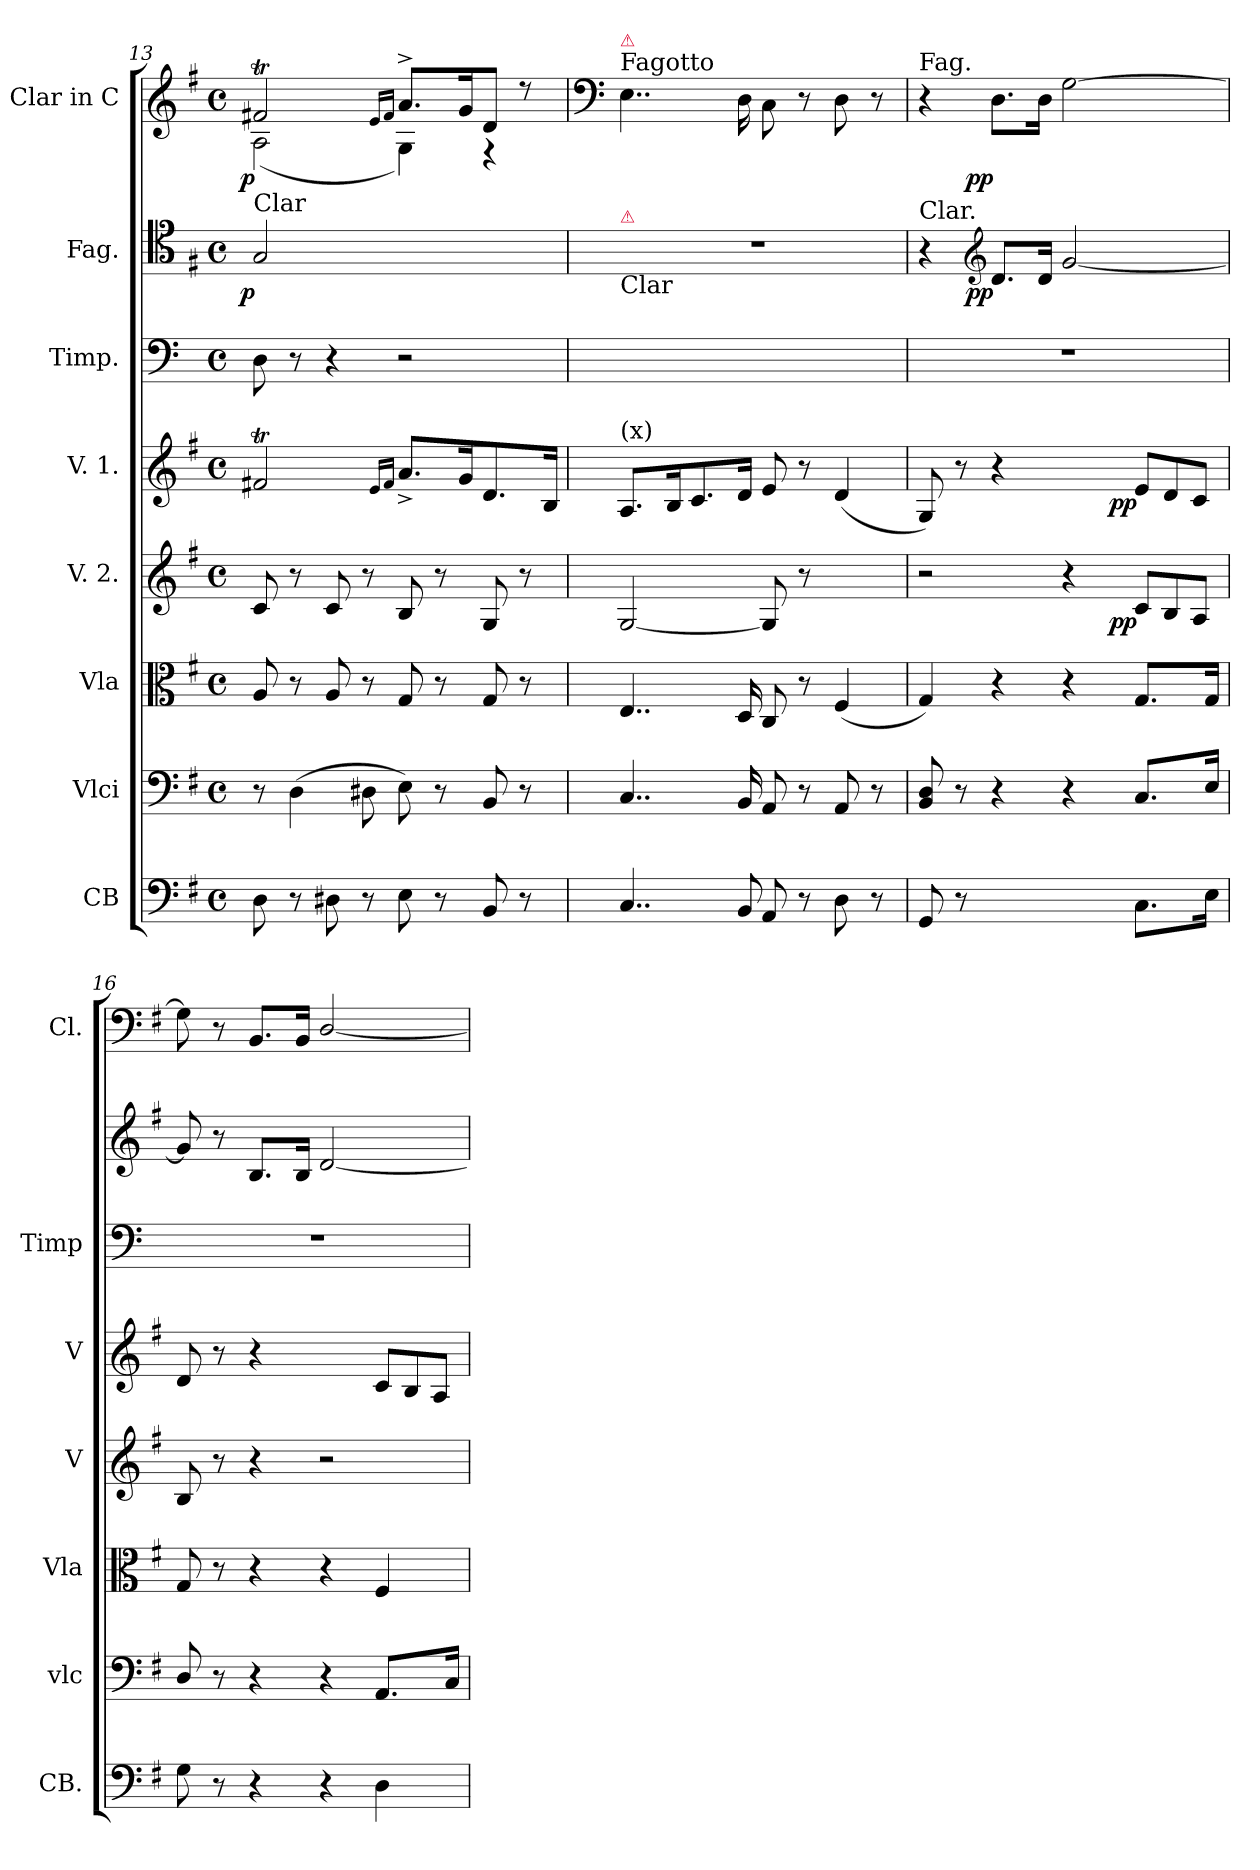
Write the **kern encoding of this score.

**kern	**kern	**kern	**kern	**dynam	**kern	**dynam	**kern	**kern	**dynam	**kern	**dynam
*part8	*part7	*part6	*part5	*part5	*part4	*part4	*part3	*part2	*part2	*part1	*part1
*staff8	*staff7	*staff6	*staff5	*staff5	*staff4	*staff4	*staff3	*staff2	*staff2	*staff1	*staff1
*I"CB	*I"Vlci	*I"Vla	*I"V. 2.	*	*I"V. 1.	*	*I"Timp.	*I"Fag.	*	*I"Clar in C	*
*I'CB.	*I'vlc	*I'Vla	*I'V	*	*I'V	*	*I'Timp	*	*	*I'Cl.	*
*clefF4	*clefF4	*clefC3	*clefG2	*	*clefG2	*	*clefF4	*clefC4	*	*clefG2	*
*k[f#]	*k[f#]	*k[f#]	*k[f#]	*	*k[f#]	*	*	*k[f#]	*	*k[f#]	*
*M4/4	*M4/4	*M4/4	*M4/4	*	*M4/4	*	*M4/4	*M4/4	*	*M4/4	*
*met(c)	*met(c)	*met(c)	*met(c)	*	*met(c)	*	*met(c)	*met(c)	*	*met(c)	*
=13	=13	=13	=13	=13	=13	=13	=13	=13	=13	=13	=13
*	*	*	*	*	*	*	*	*	*	*^	*
!	!	!	!	!	!	!	!	!LO:TX:a:t=Clar	!	!	!	!
!	!	!	!	!	!	!	!	!	!LO:DY:rj	!	!	!LO:DY:rj
8D\	8r	8A/	8c/	.	2f#Xt/	.	8D\	(<2G/	p	2f#Xt/	(>2A\	p
8r	(>4D\	8r	8r	.	.	.	8r	.	.	.	.	.
8D#X\	.	8A/	8c/	.	.	.	4r	.	.	.	.	.
8r	8D#X\	8r	8r	.	.	.	.	.	.	.	.	.
.	.	.	.	.	16qqe/LL	.	.	.	.	16qqe/LL	.	.
.	.	.	.	.	16qf#JJ	.	.	.	.	16qqf#/JJ	.	.
8E\	8E\)	8G/	8B/	.	8.aTTT^</L	.	2r	2ryy)	.	8.a^>/L	4G\)	.
8r	8r	8r	8r	.	.	.	.	.	.	.	.	.
.	.	.	.	.	16g/K	.	.	.	.	16g/K	.	.
8BB/	8BB/	8G/	8G/	.	8.d/	.	.	.	.	8d/J	4r	.
8r	8r	8r	8r	.	.	.	.	.	.	8r	.	.
.	.	.	.	.	16B/Jk	.	.	.	.	.	.	.
*	*	*	*	*	*	*	*	*	*	*v	*v	*
=14	=14	=14	=14	=14	=14	=14	=14	=14	=14	=14	=14
*	*	*	*	*	*	*	*	*	*	*clefF4	*
!	!	!	!	!	!	!	!	!	!	!LO:TX:a:t=Fagotto	!
!	!	!	!	!	!	!	!	!	!	!LO:TX:a:color=crimson:t=⚠	!
!	!	!	!	!	!	!	!	!LO:TX:a:color=crimson:t=⚠	!	!	!
!	!	!	!	!	!	!	!	!LO:TX:b:t=Clar	!	!	!
!	!	!	!	!	!LO:TX:a:t=(x)	!	!	!	!	!	!
4..C/	4..C/	4..E/	[2G/	.	8.A/L	.	1ryy	1r	.	4..E\	.
.	.	.	.	.	16B/K	.	.	.	.	.	.
.	.	.	.	.	8.c/	.	.	.	.	.	.
!LO:N:vis=8	!	!	!	!	!	!	!	!	!	!	!
16BB/	16BB/	16D/	.	.	16d/Jk	.	.	.	.	16D\	.
8AA/	8AA/	8C/	8G/]	.	8e/	.	.	.	.	8C\	.
8r	8r	8r	8r	.	8r	.	.	.	.	8r	.
8D\	8AA/	(<4F#/	4ryy	.	(<4d/	.	.	.	.	8D\	.
8r	8r	.	.	.	.	.	.	.	.	8r	.
=15	=15	=15	=15	=15	=15	=15	=15	=15	=15	=15	=15
!	!	!	!	!	!	!	!	!	!	!LO:TX:a:t=Fag.	!
!	!	!	!	!	!	!	!	!LO:TX:a:t=Clar.	!	!	!
8GG/	8BB/ 8D/	4G/)	2r	.	8G/)	.	1r	4r	.	4r	.
8r	8r	.	.	.	8r	.	.	.	.	.	.
*	*	*	*	*	*	*	*	*clefG2	*	*	*
!	!	!	!	!	!	!	!	!	!LO:DY:rj	!	!LO:DY:rj
4ryy	4r	4r	.	.	4r	.	.	8.d/L	pp	8.D\L	pp
.	.	.	.	.	.	.	.	16d/Jk	.	16D\Jk	.
8ryy	4r	4r	4r	.	4ryy	.	.	[2g/	.	[2G\	.
8ryy	.	.	.	.	.	.	.	.	.	.	.
*	*	*	*Xtuplet	*	*Xtuplet	*	*	*	*	*	*
!	!	!	!	!LO:DY:rj	!	!LO:DY:rj	!	!	!	!	!
8.C\L	8.C/L	8.G/L	12c/L	pp	12e/L	pp	.	.	.	.	.
.	.	.	12B/	.	12d/	.	.	.	.	.	.
.	.	.	12A/J	.	12c/J	.	.	.	.	.	.
16E\Jk	16E/Jk	16G/Jk	.	.	.	.	.	.	.	.	.
=16	=16	=16	=16	=16	=16	=16	=16	=16	=16	=16	=16
8G\	8D/	8G/	8B/	.	8d/	.	1r	8g/]	.	8G\]	.
8r	8r	8r	8r	.	8r	.	.	8r	.	8r	.
4r	4r	4r	4r	.	4r	.	.	8.B/L	.	8.BB/L	.
.	.	.	.	.	.	.	.	16B/Jk	.	16BB/Jk	.
4r	4r	4r	2r	.	4ryy	.	.	[2d/	.	[2D/	.
4D\	8.AA/L	4F#/	.	.	12c/L	.	.	.	.	.	.
.	.	.	.	.	12B/	.	.	.	.	.	.
.	.	.	.	.	12A/J	.	.	.	.	.	.
.	16C/Jk	.	.	.	.	.	.	.	.	.	.
=	=	=	=	=	=	=	=	=	=	=	=
*-	*-	*-	*-	*-	*-	*-	*-	*-	*-	*-	*-
